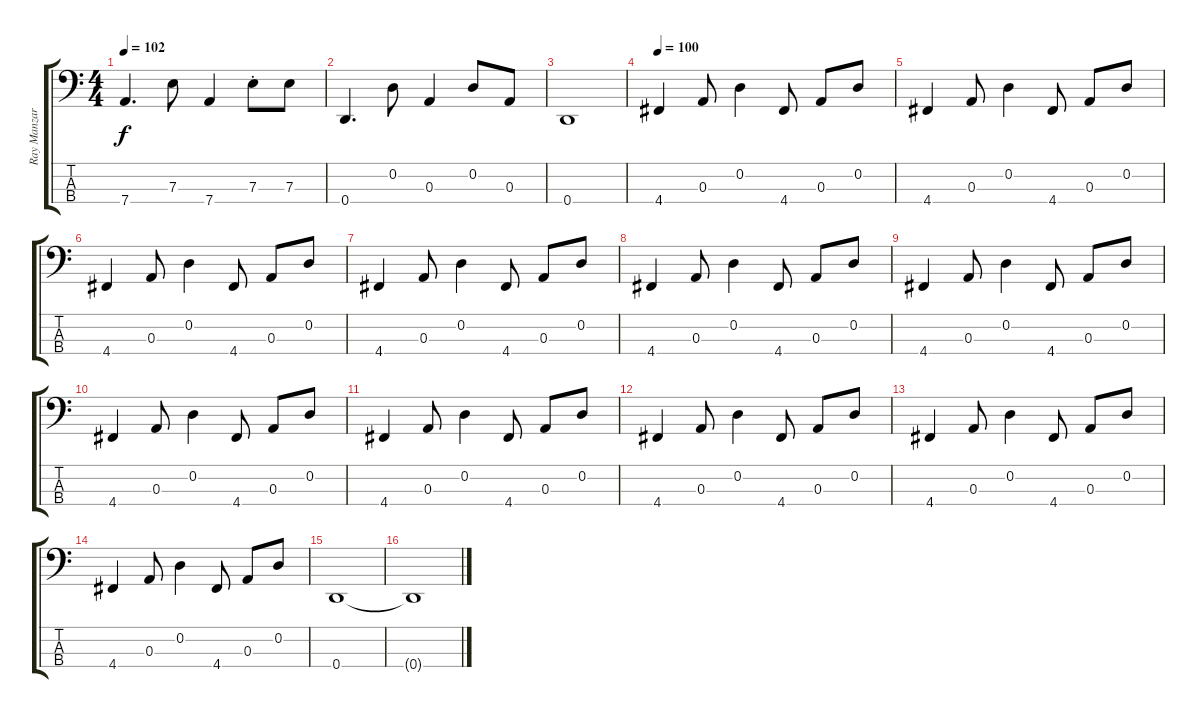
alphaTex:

\track ("Ray Manzarek - Keyboard Bass" "Ray Manzar") {instrument electricbassfinger}
\staff {score tabs}
\tuning (G2 D2 A1 D1) {hide}
\ts (4 4)
\tempo 102
\clef f4
\ks c
7.4.4{d dy f} 7.3.8 7.4.4 7.3{st}.8 7.3.8 |
0.4.4{d} 0.2.8 0.3.4 0.2.8 0.3.8 |
0.4.1 |
\tempo 100
4.4.4 0.3.8 0.2.4 4.4.8 0.3.8 0.2.8 |
4.4.4 0.3.8 0.2.4 4.4.8 0.3.8 0.2.8 |
4.4.4 0.3.8 0.2.4 4.4.8 0.3.8 0.2.8 |
4.4.4 0.3.8 0.2.4 4.4.8 0.3.8 0.2.8 |
4.4.4 0.3.8 0.2.4 4.4.8 0.3.8 0.2.8 |
4.4.4 0.3.8 0.2.4 4.4.8 0.3.8 0.2.8 |
4.4.4 0.3.8 0.2.4 4.4.8 0.3.8 0.2.8 |
4.4.4 0.3.8 0.2.4 4.4.8 0.3.8 0.2.8 |
4.4.4 0.3.8 0.2.4 4.4.8 0.3.8 0.2.8 |
4.4.4 0.3.8 0.2.4 4.4.8 0.3.8 0.2.8 |
4.4.4 0.3.8 0.2.4 4.4.8 0.3.8 0.2.8 |
0.4.1 |
0.4{t}.1
